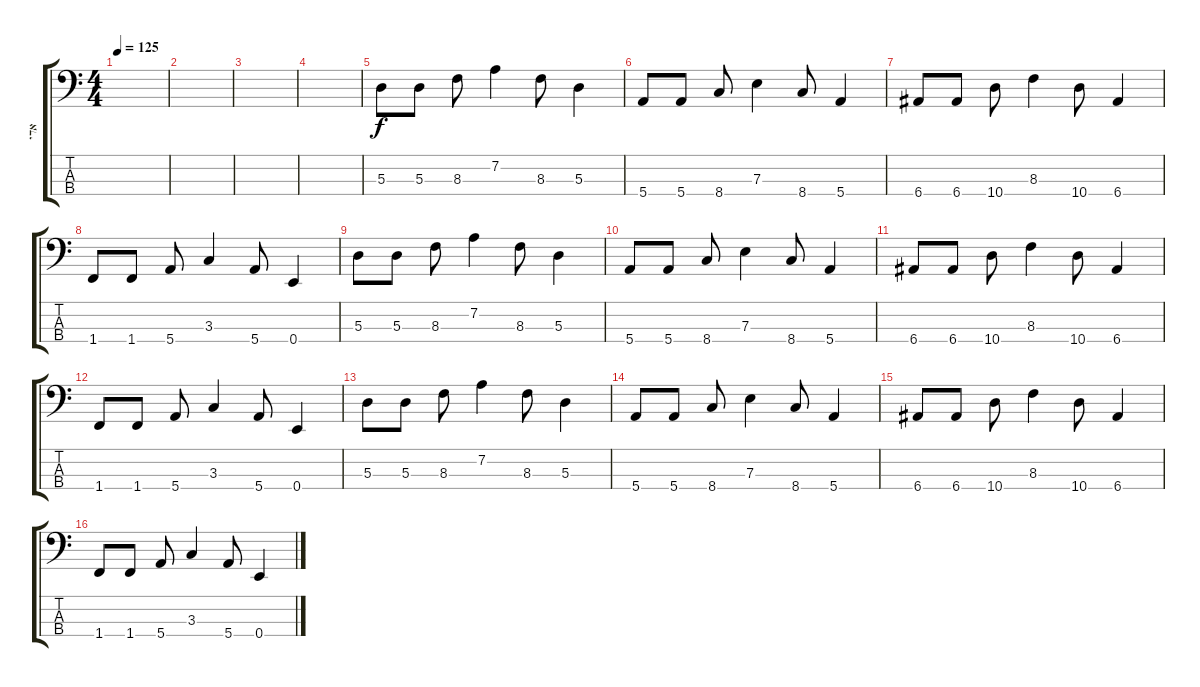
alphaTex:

\track ("אדי" "אדי") {instrument electricbassfinger}
\staff {score tabs}
\tuning (G2 D2 A1 E1) {hide}
\ts (4 4)
\tempo 125
\clef f4
\ks c
|
|
|
|
5.3.8 5.3.8 8.3.8 7.2.4 8.3.8 5.3.4 |
5.4.8 5.4.8 8.4.8 7.3.4 8.4.8 5.4.4 |
6.4.8 6.4.8 10.4.8 8.3.4 10.4.8 6.4.4 |
1.4.8 1.4.8 5.4.8 3.3.4 5.4.8 0.4.4 |
5.3.8 5.3.8 8.3.8 7.2.4 8.3.8 5.3.4 |
5.4.8 5.4.8 8.4.8 7.3.4 8.4.8 5.4.4 |
6.4.8 6.4.8 10.4.8 8.3.4 10.4.8 6.4.4 |
1.4.8 1.4.8 5.4.8 3.3.4 5.4.8 0.4.4 |
5.3.8 5.3.8 8.3.8 7.2.4 8.3.8 5.3.4 |
5.4.8 5.4.8 8.4.8 7.3.4 8.4.8 5.4.4 |
6.4.8 6.4.8 10.4.8 8.3.4 10.4.8 6.4.4 |
1.4.8 1.4.8 5.4.8 3.3.4 5.4.8 0.4.4
